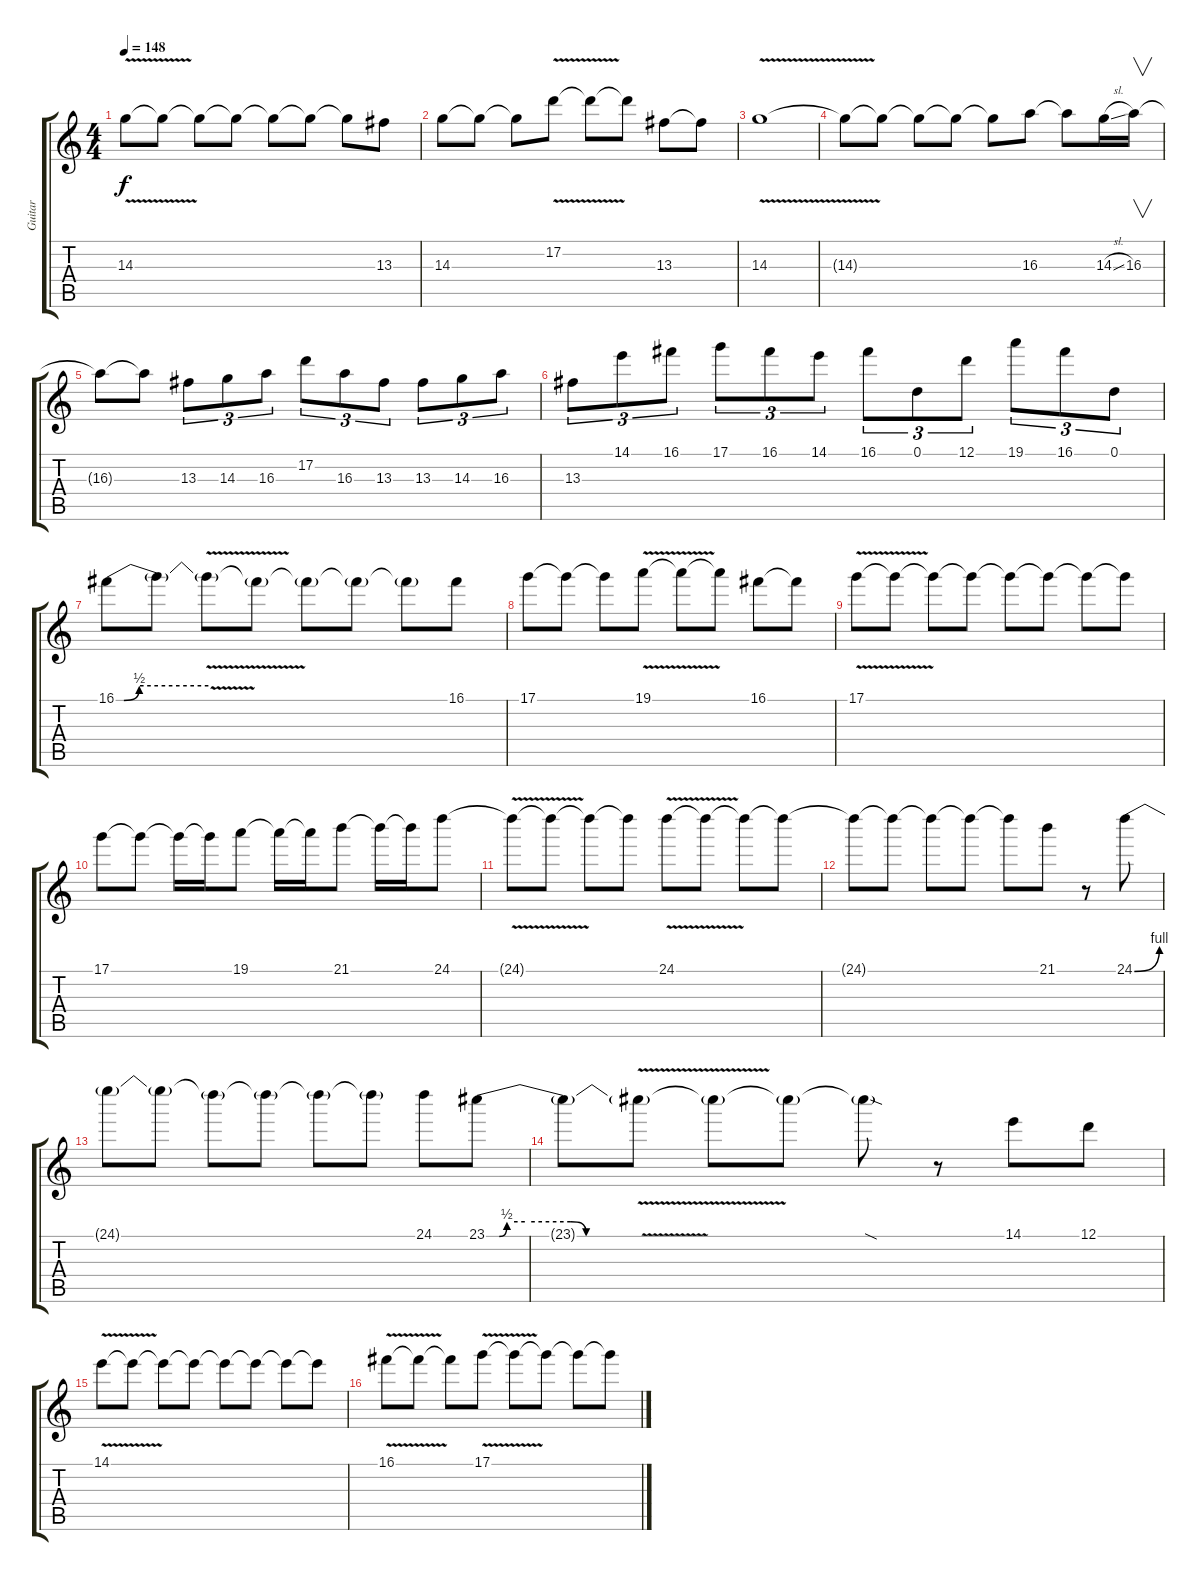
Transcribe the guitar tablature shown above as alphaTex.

\track ("Guitar" "Guitar") {instrument overdrivenguitar}
\staff {score tabs}
\tuning (D4 A3 F3 C3 G2 D2) {hide}
\ts (4 4)
\tempo 148
\clef g2
\ks c
14.3{v}.8{dy f} 14.3{t}.8 14.3{t}.8 14.3{t}.8 14.3{t}.8 14.3{t}.8 14.3{t}.8 13.3.8 |
14.3.8 14.3{t}.8 14.3{t}.8 17.2{v}.8 17.2{t}.8 17.2{t}.8 13.3.8 13.3{t}.8 |
14.3{v}.1 |
14.3{t}.8 14.3{t}.8 14.3{t}.8 14.3{t}.8 14.3{t}.8 16.3.8 16.3{t}.8 14.3{sl}.16 16.3.16{v} |
16.3{t}.8 16.3{t}.8 13.3.8{tu (3 2)} 14.3.8{tu (3 2)} 16.3.8{tu (3 2)} 17.2.8{tu (3 2)} 16.3.8{tu (3 2)} 13.3.8{tu (3 2)} 13.3.8{tu (3 2)} 14.3.8{tu (3 2)} 16.3.8{tu (3 2)} |
13.3.8{tu (3 2)} 14.1.8{tu (3 2)} 16.1.8{tu (3 2)} 17.1.8{tu (3 2)} 16.1.8{tu (3 2)} 14.1.8{tu (3 2)} 16.1.8{tu (3 2)} 0.1.8{tu (3 2)} 12.1.8{tu (3 2)} 19.1.8{tu (3 2)} 16.1.8{tu (3 2)} 0.1.8{tu (3 2)} |
16.1{be (custom 0 0 5 0 15 2 60 2)}.8 16.1{t}.8 16.1{v t}.8 16.1{t}.8 16.1{t}.8 16.1{t}.8 16.1{t}.8 16.1.8 |
17.1.8 17.1{t}.8 17.1{t}.8 19.1{v}.8 19.1{t}.8 19.1{t}.8 16.1.8 16.1{t}.8 |
17.1{v}.8 17.1{t}.8 17.1{t}.8 17.1{t}.8 17.1{t}.8 17.1{t}.8 17.1{t}.8 17.1{t}.8 |
17.1.8 17.1{t}.8 17.1{t}.16 17.1{t}.16 19.1.8 19.1{t}.16 19.1{t}.16 21.1.8 21.1{t}.16 21.1{t}.16 24.1.8 |
24.1{v t}.8 24.1{t}.8 24.1{t}.8 24.1{t}.8 24.1{v}.8 24.1{t}.8 24.1{t}.8 24.1{t}.8 |
24.1{t}.8 24.1{t}.8 24.1{t}.8 24.1{t}.8 24.1{t}.8 21.1.8 r.8 24.1{be (bend 0 0 60 4)}.8 |
24.1{t}.8 24.1{t}.8 24.1{t}.8 24.1{t}.8 24.1{t}.8 24.1{t}.8 24.1.8 23.1{be (custom 0 0 5 0 8 2 15 2 33 2 39 0 60 0)}.8 |
23.1{t}.8 23.1{v t}.8 23.1{t}.8 23.1{t}.8 23.1{sod t}.8 r.8 14.1.8 12.1.8 |
14.1{v}.8 14.1{t}.8 14.1{t}.8 14.1{t}.8 14.1{t}.8 14.1{t}.8 14.1{t}.8 14.1{t}.8 |
16.1{v}.8 16.1{t}.8 16.1{t}.8 17.1{v}.8 17.1{t}.8 17.1{t}.8 17.1{t}.8 17.1{t}.8
